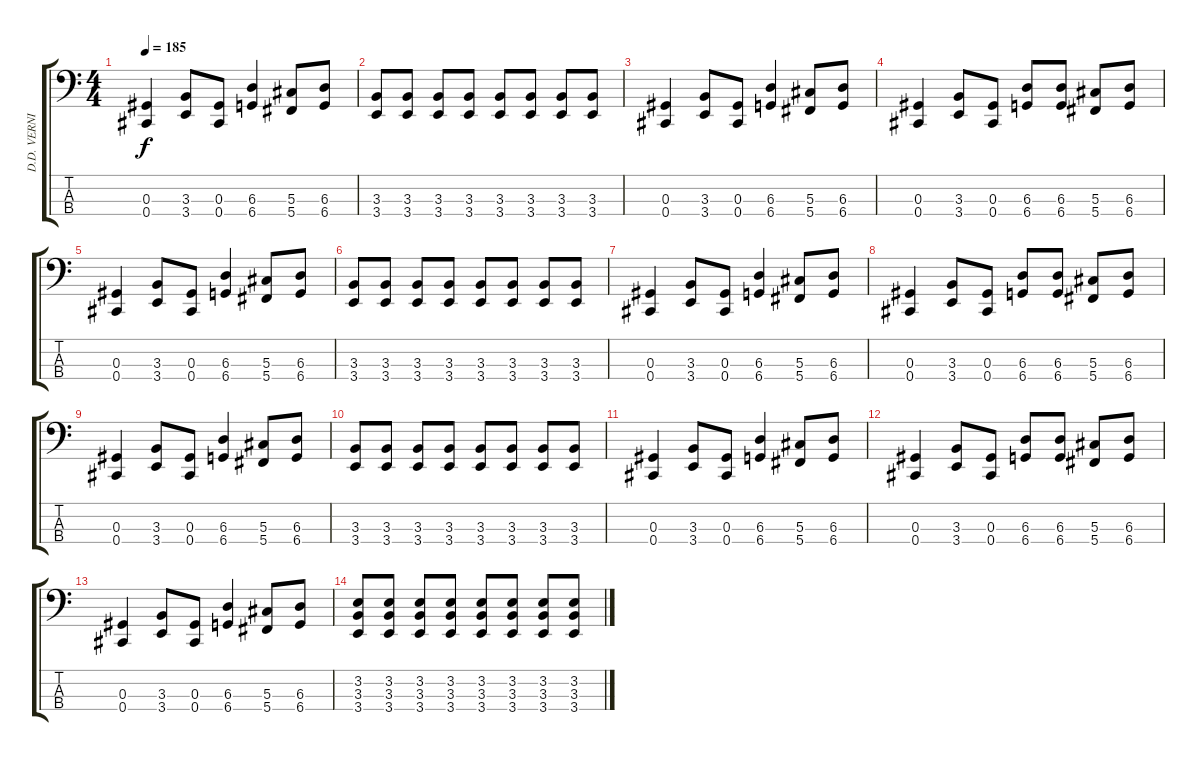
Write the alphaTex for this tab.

\track ("D.D. VERNI - bass" "D.D. VERNI") {instrument slapbass1}
\staff {score tabs}
\tuning (Gb2 Db2 Ab1 Db1) {hide}
\ts (4 4)
\tempo 185
\clef f4
\ks c
(0.3 0.4).4{dy f} (3.3 3.4).8 (0.3 0.4).8 (6.3 6.4).4 (5.3 5.4).8 (6.3 6.4).8 |
(3.3 3.4).8 (3.3 3.4).8 (3.3 3.4).8 (3.3 3.4).8 (3.3 3.4).8 (3.3 3.4).8 (3.3 3.4).8 (3.3 3.4).8 |
(0.3 0.4).4 (3.3 3.4).8 (0.3 0.4).8 (6.3 6.4).4 (5.3 5.4).8 (6.3 6.4).8 |
(0.3 0.4).4 (3.3 3.4).8 (0.3 0.4).8 (6.3 6.4).8 (6.3 6.4).8 (5.3 5.4).8 (6.3 6.4).8 |
(0.3 0.4).4 (3.3 3.4).8 (0.3 0.4).8 (6.3 6.4).4 (5.3 5.4).8 (6.3 6.4).8 |
(3.3 3.4).8 (3.3 3.4).8 (3.3 3.4).8 (3.3 3.4).8 (3.3 3.4).8 (3.3 3.4).8 (3.3 3.4).8 (3.3 3.4).8 |
(0.3 0.4).4 (3.3 3.4).8 (0.3 0.4).8 (6.3 6.4).4 (5.3 5.4).8 (6.3 6.4).8 |
(0.3 0.4).4 (3.3 3.4).8 (0.3 0.4).8 (6.3 6.4).8 (6.3 6.4).8 (5.3 5.4).8 (6.3 6.4).8 |
(0.3 0.4).4 (3.3 3.4).8 (0.3 0.4).8 (6.3 6.4).4 (5.3 5.4).8 (6.3 6.4).8 |
(3.3 3.4).8 (3.3 3.4).8 (3.3 3.4).8 (3.3 3.4).8 (3.3 3.4).8 (3.3 3.4).8 (3.3 3.4).8 (3.3 3.4).8 |
(0.3 0.4).4 (3.3 3.4).8 (0.3 0.4).8 (6.3 6.4).4 (5.3 5.4).8 (6.3 6.4).8 |
(0.3 0.4).4 (3.3 3.4).8 (0.3 0.4).8 (6.3 6.4).8 (6.3 6.4).8 (5.3 5.4).8 (6.3 6.4).8 |
(0.3 0.4).4 (3.3 3.4).8 (0.3 0.4).8 (6.3 6.4).4 (5.3 5.4).8 (6.3 6.4).8 |
(3.2 3.3 3.4).8 (3.2 3.3 3.4).8 (3.2 3.3 3.4).8 (3.2 3.3 3.4).8 (3.2 3.3 3.4).8 (3.2 3.3 3.4).8 (3.2 3.3 3.4).8 (3.2 3.3 3.4).8
